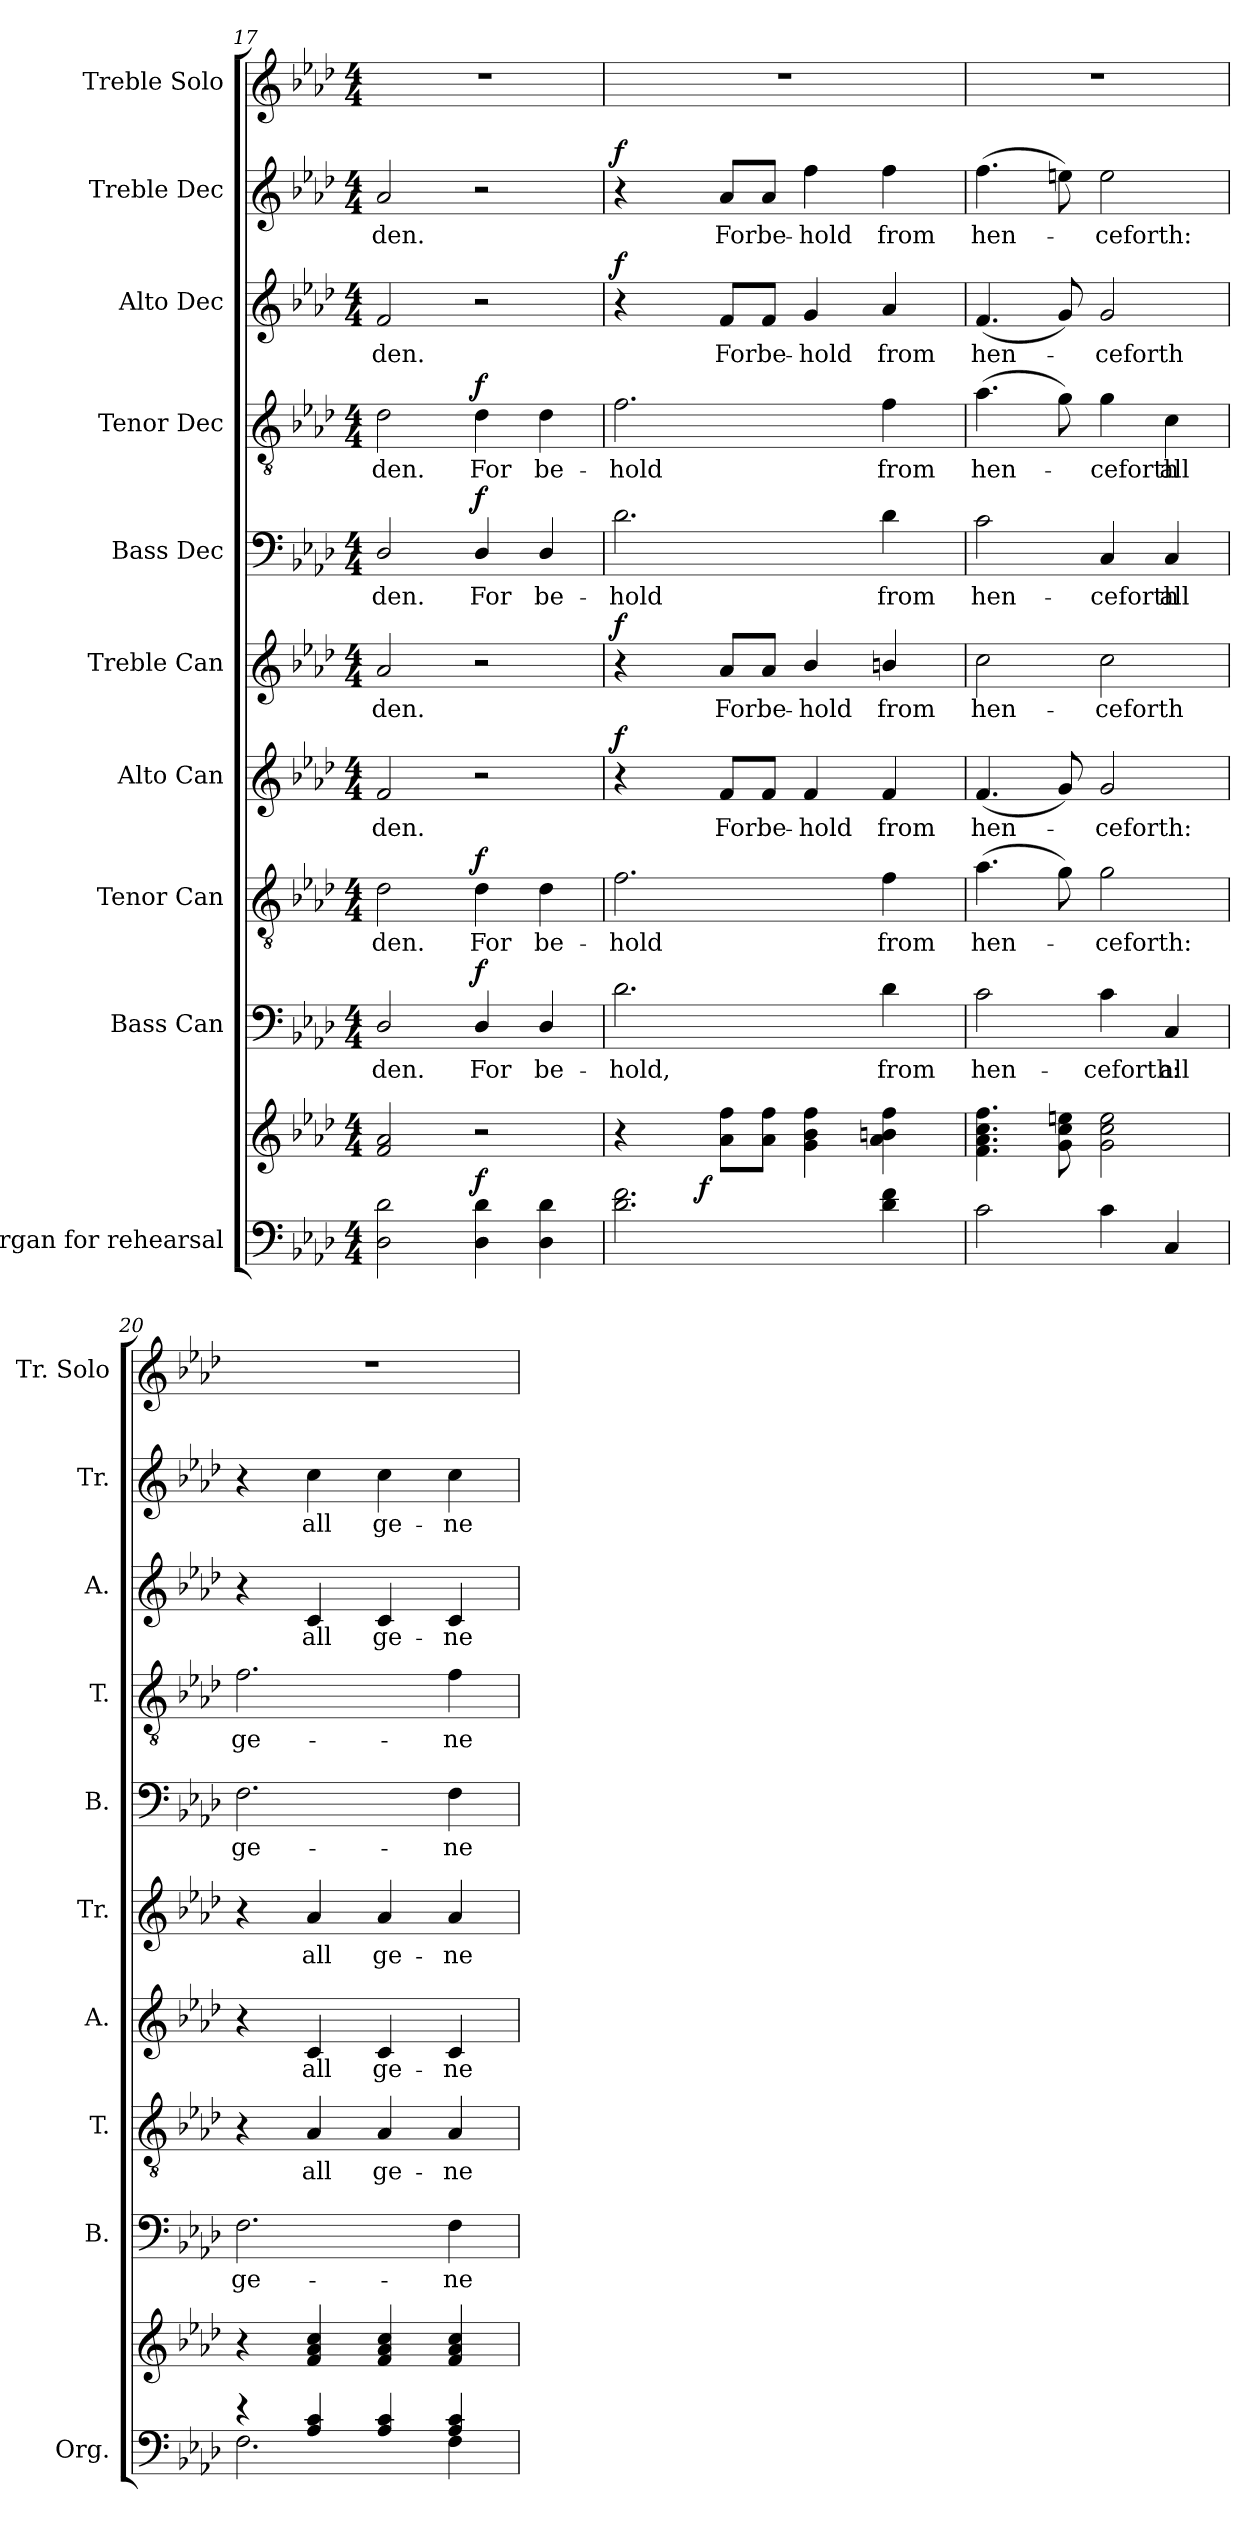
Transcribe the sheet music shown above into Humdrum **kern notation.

**kern	**kern	**dynam	**kern	**text	**dynam	**kern	**text	**dynam	**kern	**text	**dynam	**kern	**text	**dynam	**kern	**text	**dynam	**kern	**text	**dynam	**kern	**text	**dynam	**kern	**text	**dynam	**kern
*part10	*part10	*part10	*part9	*part9	*part9	*part8	*part8	*part8	*part7	*part7	*part7	*part6	*part6	*part6	*part5	*part5	*part5	*part4	*part4	*part4	*part3	*part3	*part3	*part2	*part2	*part2	*part1
*staff11	*staff10	*staff10/11	*staff9	*staff9	*staff9	*staff8	*staff8	*staff8	*staff7	*staff7	*staff7	*staff6	*staff6	*staff6	*staff5	*staff5	*staff5	*staff4	*staff4	*staff4	*staff3	*staff3	*staff3	*staff2	*staff2	*staff2	*staff1
*I"Organ for  rehearsal	*	*	*I"Bass Can	*	*	*I"Tenor Can	*	*	*I"Alto Can	*	*	*I"Treble Can	*	*	*I"Bass Dec	*	*	*I"Tenor Dec	*	*	*I"Alto Dec	*	*	*I"Treble Dec	*	*	*I"Treble Solo
*I'Org.	*	*	*I'B.	*	*	*I'T.	*	*	*I'A.	*	*	*I'Tr.	*	*	*I'B.	*	*	*I'T.	*	*	*I'A.	*	*	*I'Tr.	*	*	*I'Tr. Solo
!!LO:LB:g=z
*clefF4	*clefG2	*	*clefF4	*	*	*clefGv2	*	*	*clefG2	*	*	*clefG2	*	*	*clefF4	*	*	*clefGv2	*	*	*clefG2	*	*	*clefG2	*	*	*clefG2
*	*	*	*	*	*	*ITrd7c12	*	*	*	*	*	*	*	*	*	*	*	*ITrd7c12	*	*	*	*	*	*	*	*	*
*k[b-e-a-d-]	*k[b-e-a-d-]	*	*k[b-e-a-d-]	*	*	*k[b-e-a-d-]	*	*	*k[b-e-a-d-]	*	*	*k[b-e-a-d-]	*	*	*k[b-e-a-d-]	*	*	*k[b-e-a-d-]	*	*	*k[b-e-a-d-]	*	*	*k[b-e-a-d-]	*	*	*k[b-e-a-d-]
*A-:	*A-:	*	*A-:	*	*	*A-:	*	*	*A-:	*	*	*A-:	*	*	*A-:	*	*	*A-:	*	*	*A-:	*	*	*A-:	*	*	*A-:
*M4/4	*M4/4	*	*M4/4	*	*	*M4/4	*	*	*M4/4	*	*	*M4/4	*	*	*M4/4	*	*	*M4/4	*	*	*M4/4	*	*	*M4/4	*	*	*M4/4
=17	=17	=17	=17	=17	=17	=17	=17	=17	=17	=17	=17	=17	=17	=17	=17	=17	=17	=17	=17	=17	=17	=17	=17	=17	=17	=17	=17
!	!	!	!	!LO:LY:b:color=#000000	!	!	!	!	!	!	!	!	!	!	!	!	!	!	!	!	!	!	!	!	!	!	!
!	!	!	!	!	!	!	!LO:LY:b:color=#000000	!	!	!	!	!	!	!	!	!	!	!	!	!	!	!	!	!	!	!	!
!	!	!	!	!	!	!	!	!	!	!LO:LY:b:color=#000000	!	!	!	!	!	!	!	!	!	!	!	!	!	!	!	!	!
!	!	!	!	!	!	!	!	!	!	!	!	!	!LO:LY:b:color=#000000	!	!	!	!	!	!	!	!	!	!	!	!	!	!
!	!	!	!	!	!	!	!	!	!	!	!	!	!	!	!	!LO:LY:b:color=#000000	!	!	!	!	!	!	!	!	!	!	!
!	!	!	!	!	!	!	!	!	!	!	!	!	!	!	!	!	!	!	!LO:LY:b:color=#000000	!	!	!	!	!	!	!	!
!	!	!	!	!	!	!	!	!	!	!	!	!	!	!	!	!	!	!	!	!	!	!LO:LY:b:color=#000000	!	!	!	!	!
!	!	!	!	!	!	!	!	!	!	!	!	!	!	!	!	!	!	!	!	!	!	!	!	!	!LO:LY:b:color=#000000	!	!
2D-i\ 2d-i	2fi/ 2a-i	.	2D-i/	-den.	.	2D-i\	-den.	.	2fi/	-den.	.	2a-i/	-den.	.	2D-i/	-den.	.	2D-i\	-den.	.	2fi/	-den.	.	2a-i/	-den.	.	1r
!	!	!	!	!LO:LY:b:color=#000000	!	!	!	!	!	!	!	!	!	!	!	!	!	!	!	!	!	!	!	!	!	!	!
!	!	!	!	!	!	!	!LO:LY:b:color=#000000	!	!	!	!	!	!	!	!	!	!	!	!	!	!	!	!	!	!	!	!
!	!	!	!	!	!	!	!	!	!	!	!	!	!	!	!	!LO:LY:b:color=#000000	!	!	!	!	!	!	!	!	!	!	!
!	!	!	!	!	!	!	!	!	!	!	!	!	!	!	!	!	!	!	!LO:LY:b:color=#000000	!	!	!	!	!	!	!	!
4D-i\ 4d-i	2r	f	4D-i/	For	f	4D-i\	For	f	2r	.	.	2r	.	.	4D-i/	For	f	4D-i\	For	f	2r	.	.	2r	.	.	.
!	!	!	!	!LO:LY:b:color=#000000	!	!	!	!	!	!	!	!	!	!	!	!	!	!	!	!	!	!	!	!	!	!	!
!	!	!	!	!	!	!	!LO:LY:b:color=#000000	!	!	!	!	!	!	!	!	!	!	!	!	!	!	!	!	!	!	!	!
!	!	!	!	!	!	!	!	!	!	!	!	!	!	!	!	!LO:LY:b:color=#000000	!	!	!	!	!	!	!	!	!	!	!
!	!	!	!	!	!	!	!	!	!	!	!	!	!	!	!	!	!	!	!LO:LY:b:color=#000000	!	!	!	!	!	!	!	!
4D-i\ 4d-i	.	.	4D-i/	be-	.	4D-i\	be-	.	.	.	.	.	.	.	4D-i/	be-	.	4D-i\	be-	.	.	.	.	.	.	.	.
=18	=18	=18	=18	=18	=18	=18	=18	=18	=18	=18	=18	=18	=18	=18	=18	=18	=18	=18	=18	=18	=18	=18	=18	=18	=18	=18	=18
!	!	!	!	!LO:LY:b:color=#000000	!	!	!	!	!	!	!	!	!	!	!	!	!	!	!	!	!	!	!	!	!	!	!
!	!	!	!	!	!	!	!LO:LY:b:color=#000000	!	!	!	!	!	!	!	!	!	!	!	!	!	!	!	!	!	!	!	!
!	!	!	!	!	!	!	!	!	!	!	!	!	!	!	!	!LO:LY:b:color=#000000	!	!	!	!	!	!	!	!	!	!	!
!	!	!	!	!	!	!	!	!	!	!	!	!	!	!	!	!	!	!	!LO:LY:b:color=#000000	!	!	!	!	!	!	!	!
*	*^	*	*	*	*	*	*	*	*	*	*	*	*	*	*	*	*	*	*	*	*	*	*	*	*	*	*
2.d-i\ 2.fi	4r	8ryy	.	2.d-i\	-hold,	.	2.Fi\	-hold	.	4r	.	f	4r	.	f	2.d-i\	-hold	.	2.Fi\	-hold	.	4r	.	f	4r	.	f	1r
.	.	16ryy	.	.	.	.	.	.	.	.	.	.	.	.	.	.	.	.	.	.	.	.	.	.	.	.	.	.
.	.	64.ryy	.	.	.	.	.	.	.	.	.	.	.	.	.	.	.	.	.	.	.	.	.	.	.	.	.	.
.	.	2ryy	f	.	.	.	.	.	.	.	.	.	.	.	.	.	.	.	.	.	.	.	.	.	.	.	.	.
!	!	!	!	!	!	!	!	!	!	!	!LO:LY:b:color=#000000	!	!	!	!	!	!	!	!	!	!	!	!	!	!	!	!	!
!	!	!	!	!	!	!	!	!	!	!	!	!	!	!LO:LY:b:color=#000000	!	!	!	!	!	!	!	!	!	!	!	!	!	!
!	!	!	!	!	!	!	!	!	!	!	!	!	!	!	!	!	!	!	!	!	!	!	!LO:LY:b:color=#000000	!	!	!	!	!
!	!	!	!	!	!	!	!	!	!	!	!	!	!	!	!	!	!	!	!	!	!	!	!	!	!	!LO:LY:b:color=#000000	!	!
.	8a-i\ 8ffi\L	.	.	.	.	.	.	.	.	8fi/L	For	.	8a-i/L	For	.	.	.	.	.	.	.	8fi/L	For	.	8a-i/L	For	.	.
!	!	!	!	!	!	!	!	!	!	!	!LO:LY:b:color=#000000	!	!	!	!	!	!	!	!	!	!	!	!	!	!	!	!	!
!	!	!	!	!	!	!	!	!	!	!	!	!	!	!LO:LY:b:color=#000000	!	!	!	!	!	!	!	!	!	!	!	!	!	!
!	!	!	!	!	!	!	!	!	!	!	!	!	!	!	!	!	!	!	!	!	!	!	!LO:LY:b:color=#000000	!	!	!	!	!
!	!	!	!	!	!	!	!	!	!	!	!	!	!	!	!	!	!	!	!	!	!	!	!	!	!	!LO:LY:b:color=#000000	!	!
.	8a-i\ 8ffi\J	.	.	.	.	.	.	.	.	8fi/J	be-	.	8a-i/J	be-	.	.	.	.	.	.	.	8fi/J	be-	.	8a-i/J	be-	.	.
!	!	!	!	!	!	!	!	!	!	!	!LO:LY:b:color=#000000	!	!	!	!	!	!	!	!	!	!	!	!	!	!	!	!	!
!	!	!	!	!	!	!	!	!	!	!	!	!	!	!LO:LY:b:color=#000000	!	!	!	!	!	!	!	!	!	!	!	!	!	!
!	!	!	!	!	!	!	!	!	!	!	!	!	!	!	!	!	!	!	!	!	!	!	!LO:LY:b:color=#000000	!	!	!	!	!
!	!	!	!	!	!	!	!	!	!	!	!	!	!	!	!	!	!	!	!	!	!	!	!	!	!	!LO:LY:b:color=#000000	!	!
.	4gi\ 4b-i 4ffi	.	.	.	.	.	.	.	.	4fi/	-hold	.	4b-i/	-hold	.	.	.	.	.	.	.	4gi/	-hold	.	4ffi\	-hold	.	.
.	.	4ryy	.	.	.	.	.	.	.	.	.	.	.	.	.	.	.	.	.	.	.	.	.	.	.	.	.	.
!	!	!	!	!	!LO:LY:b:color=#000000	!	!	!	!	!	!	!	!	!	!	!	!	!	!	!	!	!	!	!	!	!	!	!
!	!	!	!	!	!	!	!	!LO:LY:b:color=#000000	!	!	!	!	!	!	!	!	!	!	!	!	!	!	!	!	!	!	!	!
!	!	!	!	!	!	!	!	!	!	!	!LO:LY:b:color=#000000	!	!	!	!	!	!	!	!	!	!	!	!	!	!	!	!	!
!	!	!	!	!	!	!	!	!	!	!	!	!	!	!LO:LY:b:color=#000000	!	!	!	!	!	!	!	!	!	!	!	!	!	!
!	!	!	!	!	!	!	!	!	!	!	!	!	!	!	!	!	!LO:LY:b:color=#000000	!	!	!	!	!	!	!	!	!	!	!
!	!	!	!	!	!	!	!	!	!	!	!	!	!	!	!	!	!	!	!	!LO:LY:b:color=#000000	!	!	!	!	!	!	!	!
!	!	!	!	!	!	!	!	!	!	!	!	!	!	!	!	!	!	!	!	!	!	!	!LO:LY:b:color=#000000	!	!	!	!	!
!	!	!	!	!	!	!	!	!	!	!	!	!	!	!	!	!	!	!	!	!	!	!	!	!	!	!LO:LY:b:color=#000000	!	!
4d-i\ 4fi	4a-i\ 4bni 4ffi	.	.	4d-i\	from	.	4Fi\	from	.	4fi/	from	.	4bni/	from	.	4d-i\	from	.	4Fi\	from	.	4a-i/	from	.	4ffi\	from	.	.
.	.	32ryy	.	.	.	.	.	.	.	.	.	.	.	.	.	.	.	.	.	.	.	.	.	.	.	.	.	.
.	.	128ryy	.	.	.	.	.	.	.	.	.	.	.	.	.	.	.	.	.	.	.	.	.	.	.	.	.	.
*	*v	*v	*	*	*	*	*	*	*	*	*	*	*	*	*	*	*	*	*	*	*	*	*	*	*	*	*	*
=19	=19	=19	=19	=19	=19	=19	=19	=19	=19	=19	=19	=19	=19	=19	=19	=19	=19	=19	=19	=19	=19	=19	=19	=19	=19	=19	=19
*	*^	*	*	*	*	*	*	*	*	*	*	*	*	*	*	*	*	*	*	*	*	*	*	*	*	*	*
!	!	!	!	!	!LO:LY:b:color=#000000	!	!	!	!	!	!	!	!	!	!	!	!	!	!	!	!	!	!	!	!	!	!	!
*	*v	*v	*	*	*	*	*	*	*	*	*	*	*	*	*	*	*	*	*	*	*	*	*	*	*	*	*	*
*	*^	*	*	*	*	*	*	*	*	*	*	*	*	*	*	*	*	*	*	*	*	*	*	*	*	*	*
!	!	!	!	!	!	!	!	!LO:LY:b:color=#000000	!	!	!	!	!	!	!	!	!	!	!	!	!	!	!	!	!	!	!	!
*	*v	*v	*	*	*	*	*	*	*	*	*	*	*	*	*	*	*	*	*	*	*	*	*	*	*	*	*	*
*	*^	*	*	*	*	*	*	*	*	*	*	*	*	*	*	*	*	*	*	*	*	*	*	*	*	*	*
!	!	!	!	!	!	!	!	!	!	!	!LO:LY:b:color=#000000	!	!	!	!	!	!	!	!	!	!	!	!	!	!	!	!	!
*	*v	*v	*	*	*	*	*	*	*	*	*	*	*	*	*	*	*	*	*	*	*	*	*	*	*	*	*	*
*	*^	*	*	*	*	*	*	*	*	*	*	*	*	*	*	*	*	*	*	*	*	*	*	*	*	*	*
!	!	!	!	!	!	!	!	!	!	!	!	!	!	!LO:LY:b:color=#000000	!	!	!	!	!	!	!	!	!	!	!	!	!	!
*	*v	*v	*	*	*	*	*	*	*	*	*	*	*	*	*	*	*	*	*	*	*	*	*	*	*	*	*	*
*	*^	*	*	*	*	*	*	*	*	*	*	*	*	*	*	*	*	*	*	*	*	*	*	*	*	*	*
!	!	!	!	!	!	!	!	!	!	!	!	!	!	!	!	!	!LO:LY:b:color=#000000	!	!	!	!	!	!	!	!	!	!	!
*	*v	*v	*	*	*	*	*	*	*	*	*	*	*	*	*	*	*	*	*	*	*	*	*	*	*	*	*	*
*	*^	*	*	*	*	*	*	*	*	*	*	*	*	*	*	*	*	*	*	*	*	*	*	*	*	*	*
!	!	!	!	!	!	!	!	!	!	!	!	!	!	!	!	!	!	!	!	!LO:LY:b:color=#000000	!	!	!	!	!	!	!	!
*	*v	*v	*	*	*	*	*	*	*	*	*	*	*	*	*	*	*	*	*	*	*	*	*	*	*	*	*	*
*	*^	*	*	*	*	*	*	*	*	*	*	*	*	*	*	*	*	*	*	*	*	*	*	*	*	*	*
!	!	!	!	!	!	!	!	!	!	!	!	!	!	!	!	!	!	!	!	!	!	!	!LO:LY:b:color=#000000	!	!	!	!	!
*	*v	*v	*	*	*	*	*	*	*	*	*	*	*	*	*	*	*	*	*	*	*	*	*	*	*	*	*	*
*	*^	*	*	*	*	*	*	*	*	*	*	*	*	*	*	*	*	*	*	*	*	*	*	*	*	*	*
!	!	!	!	!	!	!	!	!	!	!	!	!	!	!	!	!	!	!	!	!	!	!	!	!	!	!LO:LY:b:color=#000000	!	!
*	*v	*v	*	*	*	*	*	*	*	*	*	*	*	*	*	*	*	*	*	*	*	*	*	*	*	*	*	*
2ci\	4.fi\ 4.a-i 4.cci 4.ffi	.	2ci\	hen-	.	(4.A-i\	hen-	.	(4.fi/	hen-	.	2cci\	hen-	.	2ci\	hen-	.	(4.A-i\	hen-	.	(4.fi/	hen-	.	(4.ffi\	hen-	.	1r
.	8gi\ 8cci 8eeni	.	.	.	.	8Gi\)	.	.	8gi/)	.	.	.	.	.	.	.	.	8Gi\)	.	.	8gi/)	.	.	8eeni\)	.	.	.
!	!	!	!	!LO:LY:b:color=#000000	!	!	!	!	!	!	!	!	!	!	!	!	!	!	!	!	!	!	!	!	!	!	!
!	!	!	!	!	!	!	!LO:LY:b:color=#000000	!	!	!	!	!	!	!	!	!	!	!	!	!	!	!	!	!	!	!	!
!	!	!	!	!	!	!	!	!	!	!LO:LY:b:color=#000000	!	!	!	!	!	!	!	!	!	!	!	!	!	!	!	!	!
!	!	!	!	!	!	!	!	!	!	!	!	!	!LO:LY:b:color=#000000	!	!	!	!	!	!	!	!	!	!	!	!	!	!
!	!	!	!	!	!	!	!	!	!	!	!	!	!	!	!	!LO:LY:b:color=#000000	!	!	!	!	!	!	!	!	!	!	!
!	!	!	!	!	!	!	!	!	!	!	!	!	!	!	!	!	!	!	!LO:LY:b:color=#000000	!	!	!	!	!	!	!	!
!	!	!	!	!	!	!	!	!	!	!	!	!	!	!	!	!	!	!	!	!	!	!LO:LY:b:color=#000000	!	!	!	!	!
!	!	!	!	!	!	!	!	!	!	!	!	!	!	!	!	!	!	!	!	!	!	!	!	!	!LO:LY:b:color=#000000	!	!
4ci\	2gi\ 2cci 2eei	.	4ci\	-ceforth:	.	2Gi\	-ceforth:	.	2gi/	-ceforth:	.	2cci\	-ceforth	.	4Ci/	-ceforth	.	4Gi\	-ceforth	.	2gi/	-ceforth	.	2eei\	-ceforth:	.	.
!	!	!	!	!LO:LY:b:color=#000000	!	!	!	!	!	!	!	!	!	!	!	!	!	!	!	!	!	!	!	!	!	!	!
!	!	!	!	!	!	!	!	!	!	!	!	!	!	!	!	!LO:LY:b:color=#000000	!	!	!	!	!	!	!	!	!	!	!
!	!	!	!	!	!	!	!	!	!	!	!	!	!	!	!	!	!	!	!LO:LY:b:color=#000000	!	!	!	!	!	!	!	!
4Ci/	.	.	4Ci/	all	.	.	.	.	.	.	.	.	.	.	4Ci/	all	.	4Ci\	all	.	.	.	.	.	.	.	.
=20	=20	=20	=20	=20	=20	=20	=20	=20	=20	=20	=20	=20	=20	=20	=20	=20	=20	=20	=20	=20	=20	=20	=20	=20	=20	=20	=20
*^	*	*	*	*	*	*	*	*	*	*	*	*	*	*	*	*	*	*	*	*	*	*	*	*	*	*	*
!	!	!	!	!	!LO:LY:b:color=#000000	!	!	!	!	!	!	!	!	!	!	!	!	!	!	!	!	!	!	!	!	!	!	!
!	!	!	!	!	!	!	!	!	!	!	!	!	!	!	!	!	!LO:LY:b:color=#000000	!	!	!	!	!	!	!	!	!	!	!
!	!	!	!	!	!	!	!	!	!	!	!	!	!	!	!	!	!	!	!	!LO:LY:b:color=#000000	!	!	!	!	!	!	!	!
4r	2.Fi\	4r	.	2.Fi\	ge-	.	4r	.	.	4r	.	.	4r	.	.	2.Fi\	ge-	.	2.Fi\	ge-	.	4r	.	.	4r	.	.	1r
!	!	!	!	!	!	!	!	!LO:LY:b:color=#000000	!	!	!	!	!	!	!	!	!	!	!	!	!	!	!	!	!	!	!	!
!	!	!	!	!	!	!	!	!	!	!	!LO:LY:b:color=#000000	!	!	!	!	!	!	!	!	!	!	!	!	!	!	!	!	!
!	!	!	!	!	!	!	!	!	!	!	!	!	!	!LO:LY:b:color=#000000	!	!	!	!	!	!	!	!	!	!	!	!	!	!
!	!	!	!	!	!	!	!	!	!	!	!	!	!	!	!	!	!	!	!	!	!	!	!LO:LY:b:color=#000000	!	!	!	!	!
!	!	!	!	!	!	!	!	!	!	!	!	!	!	!	!	!	!	!	!	!	!	!	!	!	!	!LO:LY:b:color=#000000	!	!
4A-i/ 4ci	.	4fi/ 4a-i 4cci	.	.	.	.	4AA-i/	all	.	4ci/	all	.	4a-i/	all	.	.	.	.	.	.	.	4ci/	all	.	4cci\	all	.	.
!	!	!	!	!	!	!	!	!LO:LY:b:color=#000000	!	!	!	!	!	!	!	!	!	!	!	!	!	!	!	!	!	!	!	!
!	!	!	!	!	!	!	!	!	!	!	!LO:LY:b:color=#000000	!	!	!	!	!	!	!	!	!	!	!	!	!	!	!	!	!
!	!	!	!	!	!	!	!	!	!	!	!	!	!	!LO:LY:b:color=#000000	!	!	!	!	!	!	!	!	!	!	!	!	!	!
!	!	!	!	!	!	!	!	!	!	!	!	!	!	!	!	!	!	!	!	!	!	!	!LO:LY:b:color=#000000	!	!	!	!	!
!	!	!	!	!	!	!	!	!	!	!	!	!	!	!	!	!	!	!	!	!	!	!	!	!	!	!LO:LY:b:color=#000000	!	!
4A-i/ 4ci	.	4fi/ 4a-i 4cci	.	.	.	.	4AA-i/	ge-	.	4ci/	ge-	.	4a-i/	ge-	.	.	.	.	.	.	.	4ci/	ge-	.	4cci\	ge-	.	.
!	!	!	!	!	!LO:LY:b:color=#000000	!	!	!	!	!	!	!	!	!	!	!	!	!	!	!	!	!	!	!	!	!	!	!
!	!	!	!	!	!	!	!	!LO:LY:b:color=#000000	!	!	!	!	!	!	!	!	!	!	!	!	!	!	!	!	!	!	!	!
!	!	!	!	!	!	!	!	!	!	!	!LO:LY:b:color=#000000	!	!	!	!	!	!	!	!	!	!	!	!	!	!	!	!	!
!	!	!	!	!	!	!	!	!	!	!	!	!	!	!LO:LY:b:color=#000000	!	!	!	!	!	!	!	!	!	!	!	!	!	!
!	!	!	!	!	!	!	!	!	!	!	!	!	!	!	!	!	!LO:LY:b:color=#000000	!	!	!	!	!	!	!	!	!	!	!
!	!	!	!	!	!	!	!	!	!	!	!	!	!	!	!	!	!	!	!	!LO:LY:b:color=#000000	!	!	!	!	!	!	!	!
!	!	!	!	!	!	!	!	!	!	!	!	!	!	!	!	!	!	!	!	!	!	!	!LO:LY:b:color=#000000	!	!	!	!	!
!	!	!	!	!	!	!	!	!	!	!	!	!	!	!	!	!	!	!	!	!	!	!	!	!	!	!LO:LY:b:color=#000000	!	!
4A-i/ 4ci	4Fi\	4fi/ 4a-i 4cci	.	4Fi\	-ne-	.	4AA-i/	-ne-	.	4ci/	-ne-	.	4a-i/	-ne-	.	4Fi\	-ne-	.	4Fi\	-ne-	.	4ci/	-ne-	.	4cci\	-ne-	.	.
*v	*v	*	*	*	*	*	*	*	*	*	*	*	*	*	*	*	*	*	*	*	*	*	*	*	*	*	*	*
=	=	=	=	=	=	=	=	=	=	=	=	=	=	=	=	=	=	=	=	=	=	=	=	=	=	=	=
*-	*-	*-	*-	*-	*-	*-	*-	*-	*-	*-	*-	*-	*-	*-	*-	*-	*-	*-	*-	*-	*-	*-	*-	*-	*-	*-	*-
